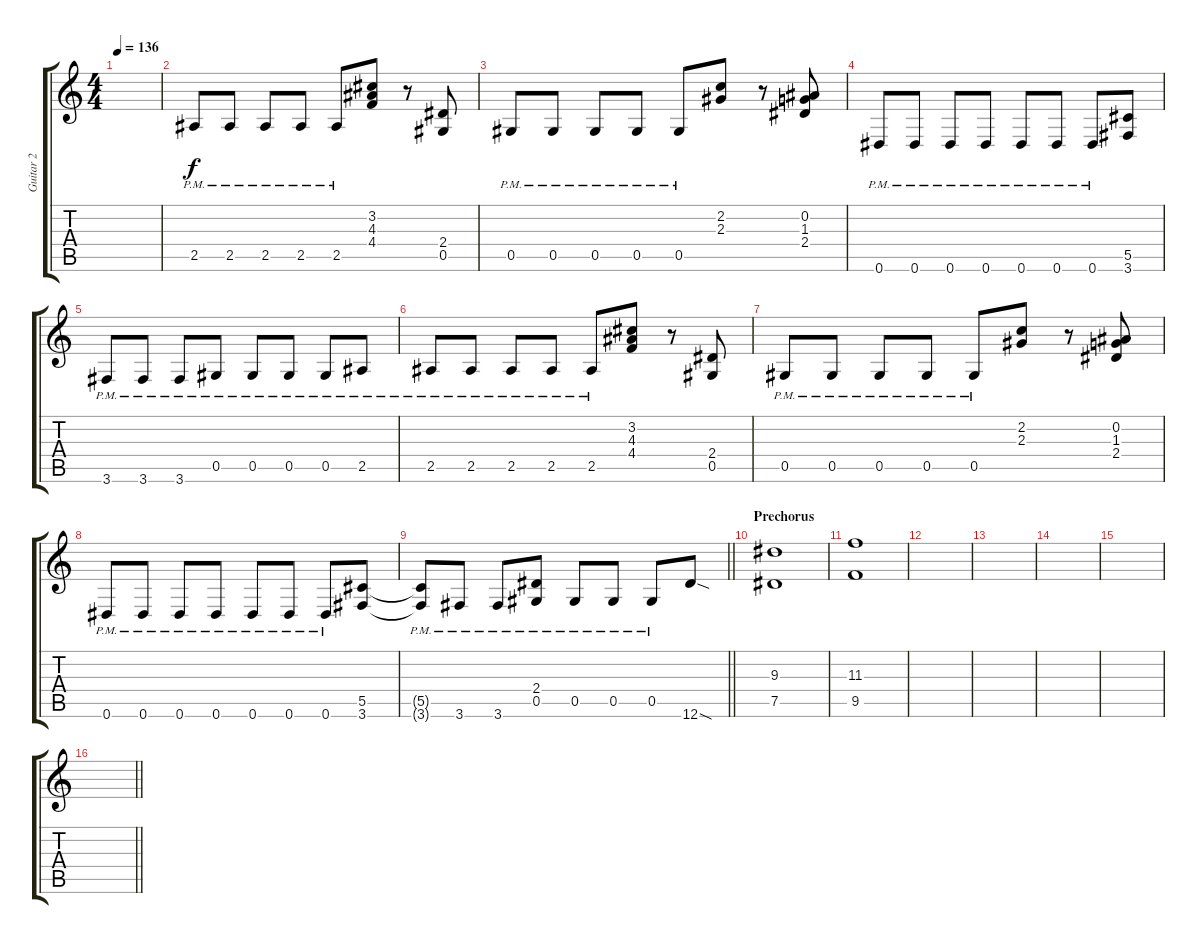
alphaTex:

\track ("Guitar 2" "Guitar 2") {instrument overdrivenguitar}
\staff {score tabs}
\tuning (Eb4 Bb3 Gb3 Db3 Ab2 Eb2) {hide}
\ts (4 4)
\tempo 136
\clef g2
\ks c
|
2.5{pm}.8 2.5{pm}.8 2.5{pm}.8 2.5{pm}.8 2.5{pm}.8 (3.2 4.3 4.4).8 r.8 (2.4 0.5).8 |
0.5{pm}.8 0.5{pm}.8 0.5{pm}.8 0.5{pm}.8 0.5{pm}.8 (2.2 2.3).8 r.8 (0.2 1.3 2.4).8 |
0.6{pm}.8 0.6{pm}.8 0.6{pm}.8 0.6{pm}.8 0.6{pm}.8 0.6{pm}.8 0.6{pm}.8 (5.5 3.6).8 |
3.6{pm}.8 3.6{pm}.8 3.6{pm}.8 0.5{pm}.8 0.5{pm}.8 0.5{pm}.8 0.5{pm}.8 2.5{pm}.8 |
2.5{pm}.8 2.5{pm}.8 2.5{pm}.8 2.5{pm}.8 2.5{pm}.8 (3.2 4.3 4.4).8 r.8 (2.4 0.5).8 |
0.5{pm}.8 0.5{pm}.8 0.5{pm}.8 0.5{pm}.8 0.5{pm}.8 (2.2 2.3).8 r.8 (0.2 1.3 2.4).8 |
0.6{pm}.8 0.6{pm}.8 0.6{pm}.8 0.6{pm}.8 0.6{pm}.8 0.6{pm}.8 0.6{pm}.8 (5.5 3.6).8 |
\barLineRight lightlight
(5.5{t} 3.6{pm t}).8 3.6{pm}.8 3.6{pm}.8 (2.4 0.5{pm}).8 0.5{pm}.8 0.5{pm}.8 0.5{pm}.8 12.6{sod}.8 |
\section ("" "Prechorus")
(9.3 7.5).1 |
(11.3 9.5).1 |
|
|
|
|
\barLineRight lightlight
